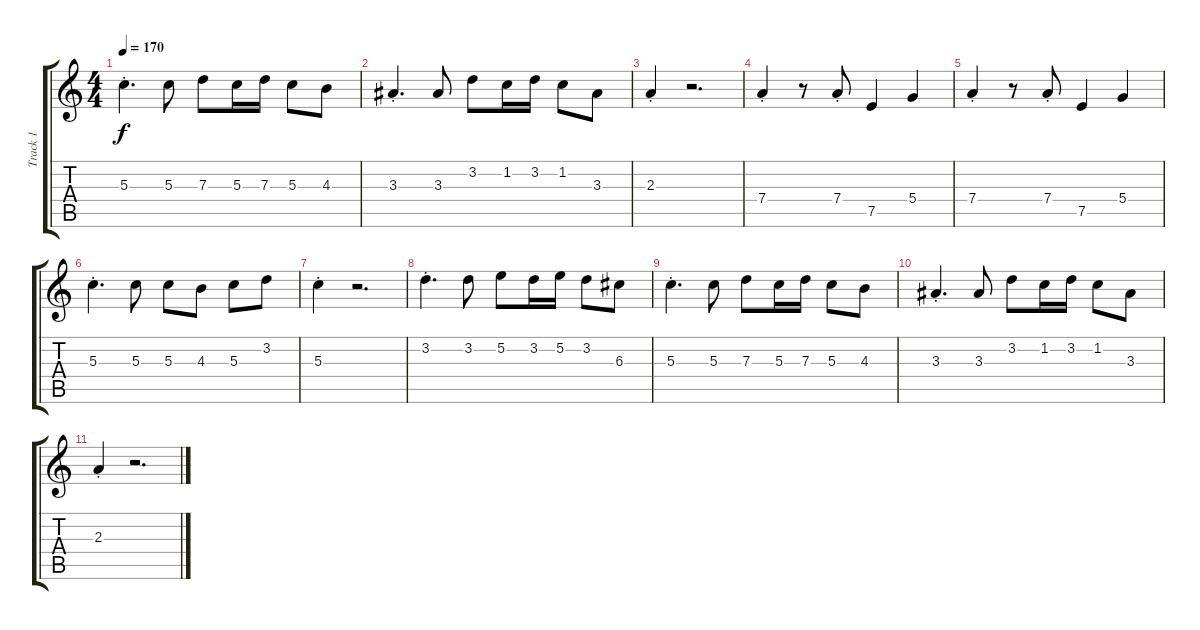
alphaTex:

\track ("Track 1" "Track 1") {instrument acousticguitarsteel}
\staff {score tabs}
\tuning (E4 B3 G3 D3 A2 E2) {hide}
\ts (4 4)
\tempo 170
\clef g2
\ks c
5.3{st}.4{d dy f} 5.3.8 7.3.8 5.3.16 7.3.16 5.3.8 4.3.8 |
3.3{st}.4{d} 3.3.8 3.2.8 1.2.16 3.2.16 1.2.8 3.3.8 |
2.3{st}.4 r.2{d} |
7.4{st}.4 r.8 7.4{st}.8 7.5.4 5.4.4 |
7.4{st}.4 r.8 7.4{st}.8 7.5.4 5.4.4 |
5.3{st}.4{d} 5.3.8 5.3.8 4.3.8 5.3.8 3.2.8 |
5.3{st}.4 r.2{d} |
3.2{st}.4{d} 3.2.8 5.2.8 3.2.16 5.2.16 3.2.8 6.3.8 |
5.3{st}.4{d} 5.3.8 7.3.8 5.3.16 7.3.16 5.3.8 4.3.8 |
3.3{st}.4{d} 3.3.8 3.2.8 1.2.16 3.2.16 1.2.8 3.3.8 |
2.3{st}.4 r.2{d}
